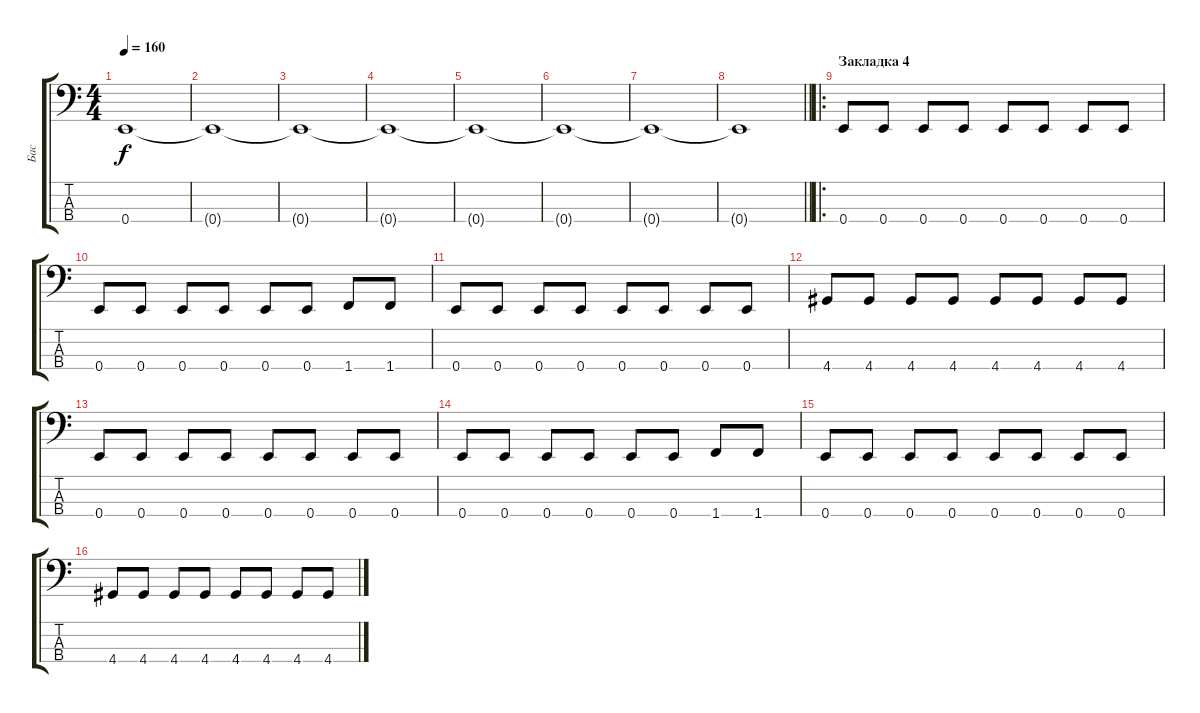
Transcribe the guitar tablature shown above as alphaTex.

\track ("Бас" "Бас") {instrument electricbassfinger}
\staff {score tabs}
\tuning (G2 D2 A1 E1) {hide}
\ts (4 4)
\tempo 160
\clef f4
\ks c
0.4{t}.1{dy f} |
0.4{t}.1 |
0.4{t}.1 |
0.4{t}.1 |
0.4{t}.1 |
0.4{t}.1 |
0.4{t}.1 |
\barLineRight lightlight
0.4{t}.1 |
\ro
\section ("" "Закладка 4")
0.4.8{volume 8} 0.4.8 0.4.8 0.4.8 0.4.8 0.4.8 0.4.8 0.4.8 |
0.4.8 0.4.8 0.4.8 0.4.8 0.4.8 0.4.8 1.4.8 1.4.8 |
0.4.8 0.4.8 0.4.8 0.4.8 0.4.8 0.4.8 0.4.8 0.4.8 |
4.4.8 4.4.8 4.4.8 4.4.8 4.4.8 4.4.8 4.4.8 4.4.8 |
0.4.8{volume 8} 0.4.8 0.4.8 0.4.8 0.4.8 0.4.8 0.4.8 0.4.8 |
0.4.8 0.4.8 0.4.8 0.4.8 0.4.8 0.4.8 1.4.8 1.4.8 |
0.4.8 0.4.8 0.4.8 0.4.8 0.4.8 0.4.8 0.4.8 0.4.8 |
4.4.8 4.4.8 4.4.8 4.4.8 4.4.8 4.4.8 4.4.8 4.4.8
